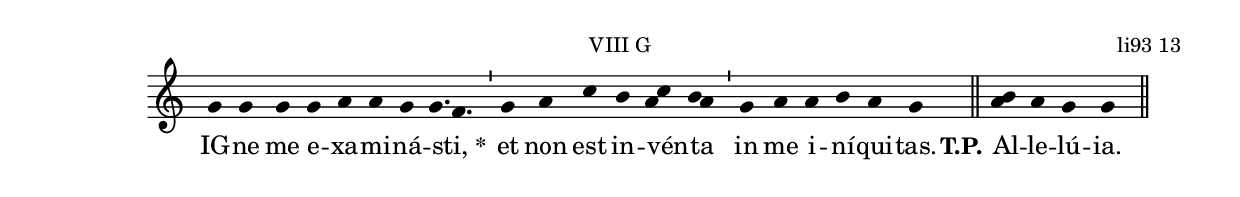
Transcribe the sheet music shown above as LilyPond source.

\version "2.19.32"

\include "../lib/synopsis.ily"

\score {
  \transpose c c' {
    \plainchant
    g4 g g g a a g \melisma { g4. f } \bar "'"
    g4 a c' b \melisma { a c' } \melisma { b a } \bar "'"
    g a a b a g4. \bar "||"
    \melisma { a4 b } a g4. g \bar "||"
  }
  \addlyrics {
    IG -- ne me e -- xa -- mi -- ná -- sti, \set stanza = "*"
    et non est in -- vén -- ta
    in me i -- ní -- qui -- tas.
    \set stanza = \markup{T.P.} Al -- le -- lú -- ia.
  }
  \header {
    quid = "antiphona"
    annotation = "VIII G"
    fontes = "li93 13"
  }
}

%{
\score {
  \transpose c c' {
    \plainchant

  }
  \addlyrics {

  }
  \header {
    fontes = ""
  }
}
%}